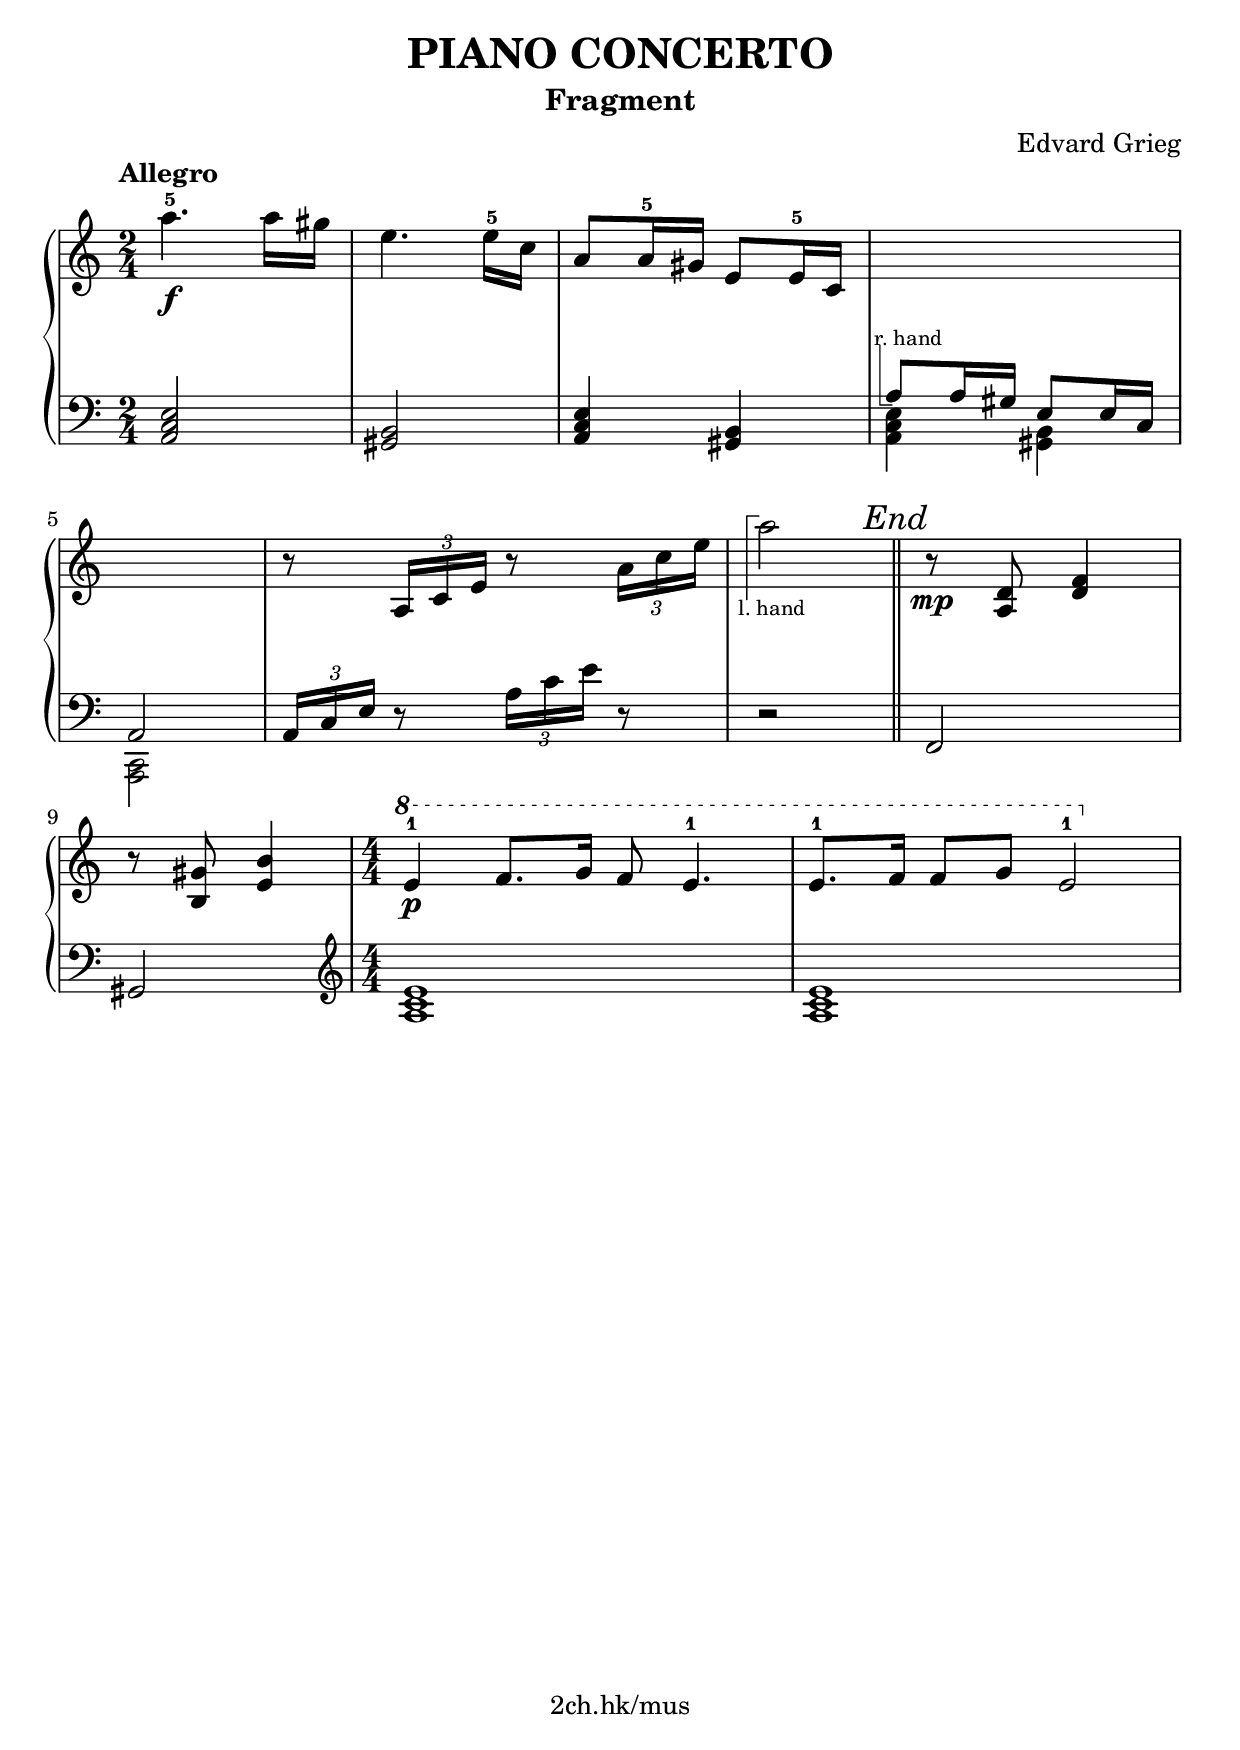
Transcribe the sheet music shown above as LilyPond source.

\version "2.19.80"

\header {
  title = "PIANO CONCERTO"
  subtitle = "Fragment"
  composer = "Edvard Grieg"
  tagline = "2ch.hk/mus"
}

% #(set! paper-alist (cons '("custom" . (cons (* 176 mm) (* 211 mm))) paper-alist))
\paper {
  #(set-paper-size "a4")
  system-system-spacing.basic-distance = #12
  indent = 0\cm
}

#(set-global-staff-size 23)

\new GrandStaff \with {
  \override StaffGrouper.staff-staff-spacing.padding = #0
  \override StaffGrouper.staff-staff-spacing.basic-distance = #9
} <<
\time 2/4
\new Staff = "up" \relative c''' {

  \tempo "Allegro"
  a4.-5\f a16 gis
  e4. e16-5 c
  a8 a16-5 gis e8 e16-5 c
  \new Voice {
    \change Staff = "down"
    \voiceOne
    \once \override TextScript.extra-offset = #'(-1 . -4.3)
    a8^\markup { \combine \path #0.1 #'((moveto 0.5 0) (lineto 0.5 -5) (lineto 1.5 -5)) \tiny "r. hand" } a16 gis e8 e16 c
  }

  \break

  \new Voice {
    \change Staff = "down"
    \voiceOne
    a2
  }
  r8 \tuplet 3/2 { a'16 c e } r8 \tuplet 3/2 { a16 c e }

  \new Voice {
    \change Staff = "down"
    r2
  }

  \bar "||"

  r8\mp <a,, d> <d f>4

  \break

  r8 <b gis'> <e b'>4
  \time 4/4
  \numericTimeSignature
  \ottava #1
  e'-1\p f8. g16 f8 e4.-1
  e8.-1 f16 f8 g e2-1

  \break
}

\new Staff = "down" \relative c {
\clef bass

  <a c e>2
  <gis b>
  <a c e>4 <gis b>
  \new Voice {
    \voiceTwo
    <a c e>4 <gis b>
  }

  \break

  \new Voice {
    \voiceTwo
    <c, a>2
  }
  \tuplet 3/2 { a'16 c e } r8 \tuplet 3/2 { a16 c e } r8
  \new Voice {
    \change Staff = "up"
    \voiceTwo
    \once \override TextScript.extra-offset = #'(-1.7 . 6.5)
    a'2_\markup { \combine \path #0.1 #'((moveto 0.7 1.3) (lineto 0.7 8.3) (lineto 1.7 8.3)) \tiny "l. hand" }

    % FIXME
    % \override RehearsalMark.direction = #DOWN
    \mark \markup { \italic "End" }
  }

  % TODO
  % \override DynamicLineSpanner.staff-padding = #4

  \bar "||"

  f,,,

  \break

  gis
  \clef treble
  \time 4/4
  \numericTimeSignature
  <a' c e>1
  <a c e>

  \break
}
>>
